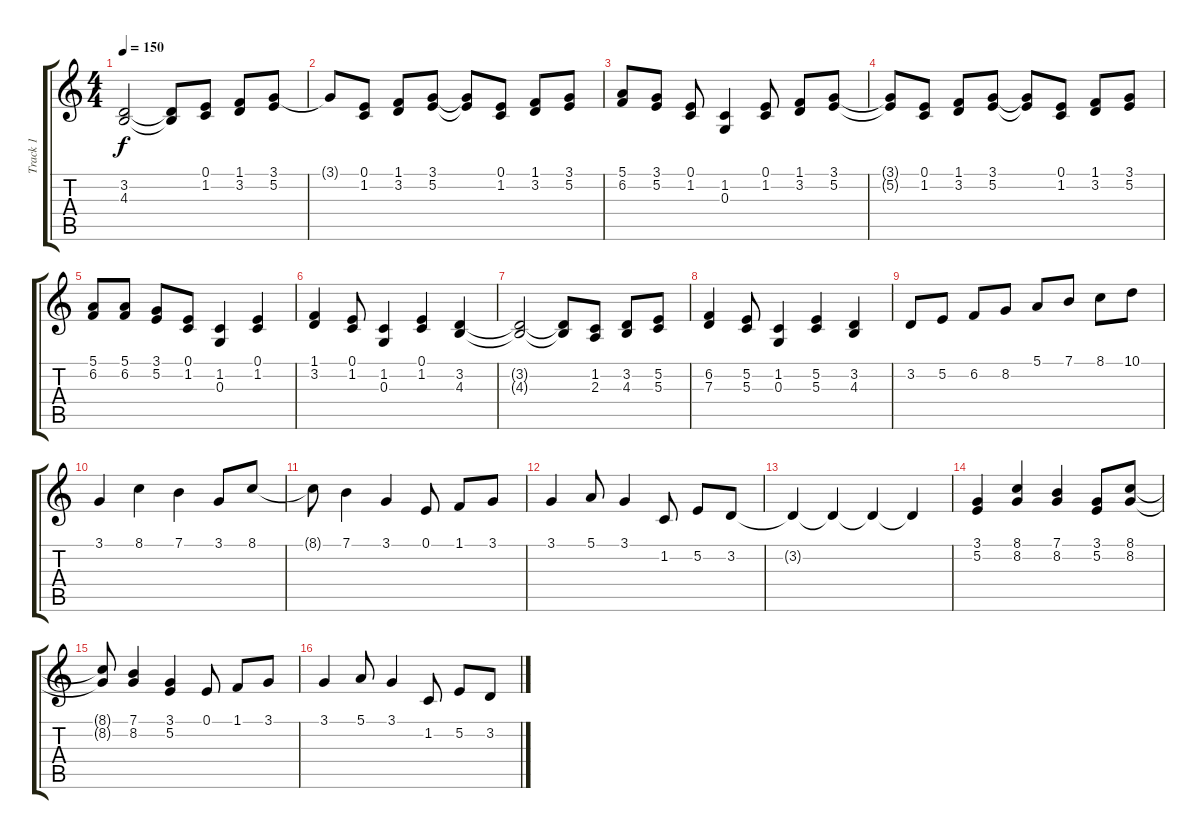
\track ("Track 1" "Track 1") {instrument lead2sawtooth}
\staff {score tabs}
\tuning (E4 B3 G3 D3 A2 E2) {hide}
\ts (4 4)
\tempo 150
\clef g2
\ks c
(3.2{t} 4.3{t}).2{dy f} (3.2{t} 4.3{t}).8 (0.1 1.2).8 (1.1 3.2).8 (3.1 5.2).8 |
3.1{t}.8 (0.1 1.2).8 (1.1 3.2).8 (3.1 5.2).8 (3.1{t} 5.2{t}).8 (0.1 1.2).8 (1.1 3.2).8 (3.1 5.2).8 |
(5.1 6.2).8 (3.1 5.2).8 (0.1 1.2).8 (1.2 0.3).4 (0.1 1.2).8 (1.1 3.2).8 (3.1 5.2).8 |
(3.1{t} 5.2{t}).8 (0.1 1.2).8 (1.1 3.2).8 (3.1 5.2).8 (3.1{t} 5.2{t}).8 (0.1 1.2).8 (1.1 3.2).8 (3.1 5.2).8 |
(5.1 6.2).8 (5.1 6.2).8 (3.1 5.2).8 (0.1 1.2).8 (1.2 0.3).4 (0.1 1.2).4 |
(1.1 3.2).4 (0.1 1.2).8 (1.2 0.3).4 (0.1 1.2).4 (3.2 4.3).4 |
(3.2{t} 4.3{t}).2 (3.2{t} 4.3{t}).8 (1.2 2.3).8 (3.2 4.3).8 (5.2 5.3).8 |
(6.2 7.3).4 (5.2 5.3).8 (1.2 0.3).4 (5.2 5.3).4 (3.2 4.3).4 |
3.2.8 5.2.8 6.2.8 8.2.8 5.1.8 7.1.8 8.1.8 10.1.8 |
3.1.4 8.1.4 7.1.4 3.1.8 8.1.8 |
8.1{t}.8 7.1.4 3.1.4 0.1.8 1.1.8 3.1.8 |
3.1.4 5.1.8 3.1.4 1.2.8 5.2.8 3.2.8 |
3.2{t}.4 3.2{t}.4 3.2{t}.4 3.2{t}.4 |
(3.1 5.2).4 (8.1 8.2).4 (7.1 8.2).4 (3.1 5.2).8 (8.1 8.2).8 |
(8.1{t} 8.2{t}).8 (7.1 8.2).4 (3.1 5.2).4 0.1.8 1.1.8 3.1.8 |
3.1.4 5.1.8 3.1.4 1.2.8 5.2.8 3.2.8
